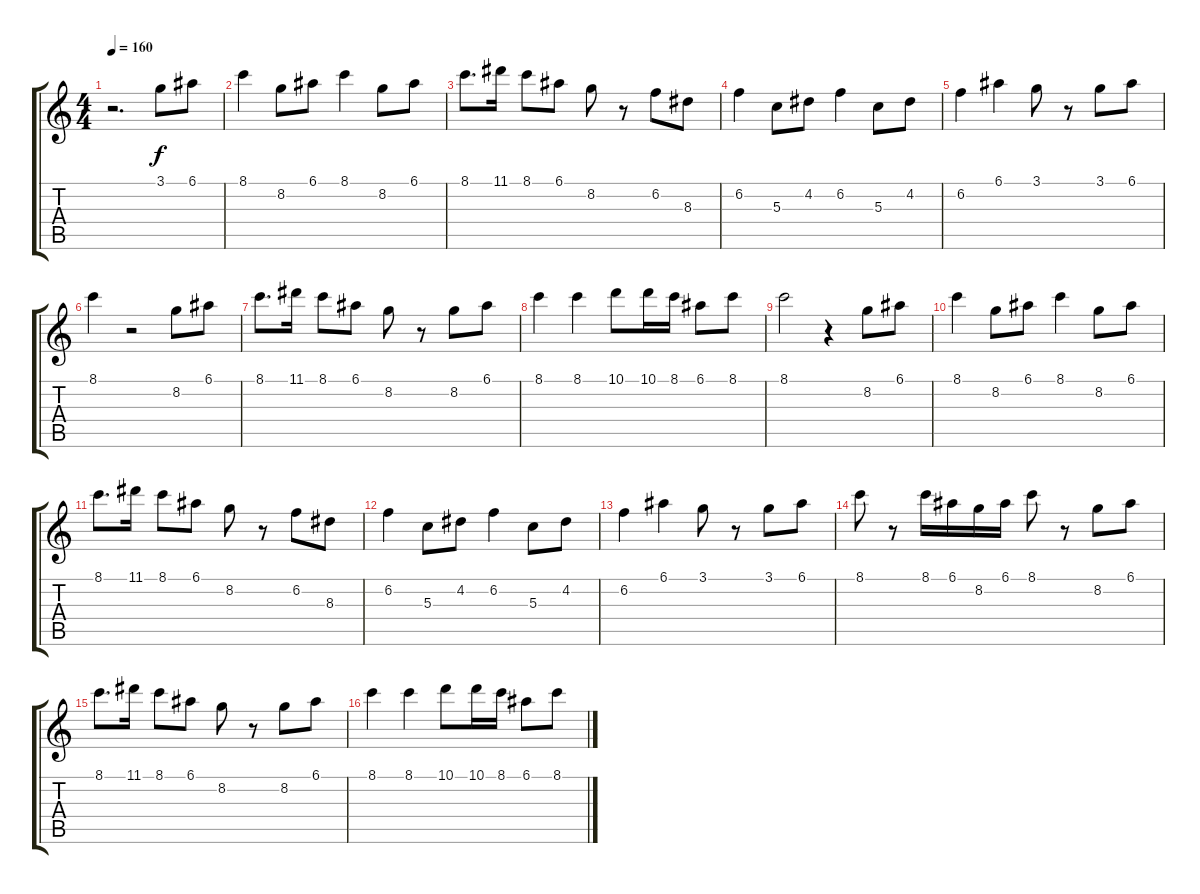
\track "" {instrument acousticguitarnylon}
\staff {score tabs}
\tuning (E4 B3 G3 D3 A2 E2) {hide}
\ts (4 4)
\tempo 160
\clef g2
\ks c
r.2{d dy f} 3.1.8 6.1.8 |
8.1.4 8.2.8 6.1.8 8.1.4 8.2.8 6.1.8 |
8.1.8{d} 11.1.16 8.1.8 6.1.8 8.2.8 r.8 6.2.8 8.3.8 |
6.2.4 5.3.8 4.2.8 6.2.4 5.3.8 4.2.8 |
6.2.4 6.1.4 3.1.8 r.8 3.1.8 6.1.8 |
8.1.4 r.2 8.2.8 6.1.8 |
8.1.8{d} 11.1.16 8.1.8 6.1.8 8.2.8 r.8 8.2.8 6.1.8 |
8.1.4 8.1.4 10.1.8 10.1.16 8.1.16 6.1.8 8.1.8 |
8.1.2 r.4 8.2.8 6.1.8 |
8.1.4 8.2.8 6.1.8 8.1.4 8.2.8 6.1.8 |
8.1.8{d} 11.1.16 8.1.8 6.1.8 8.2.8 r.8 6.2.8 8.3.8 |
6.2.4 5.3.8 4.2.8 6.2.4 5.3.8 4.2.8 |
6.2.4 6.1.4 3.1.8 r.8 3.1.8 6.1.8 |
8.1.8 r.8 8.1.16 6.1.16 8.2.16 6.1.16 8.1.8 r.8 8.2.8 6.1.8 |
8.1.8{d} 11.1.16 8.1.8 6.1.8 8.2.8 r.8 8.2.8 6.1.8 |
8.1.4 8.1.4 10.1.8 10.1.16 8.1.16 6.1.8 8.1.8
